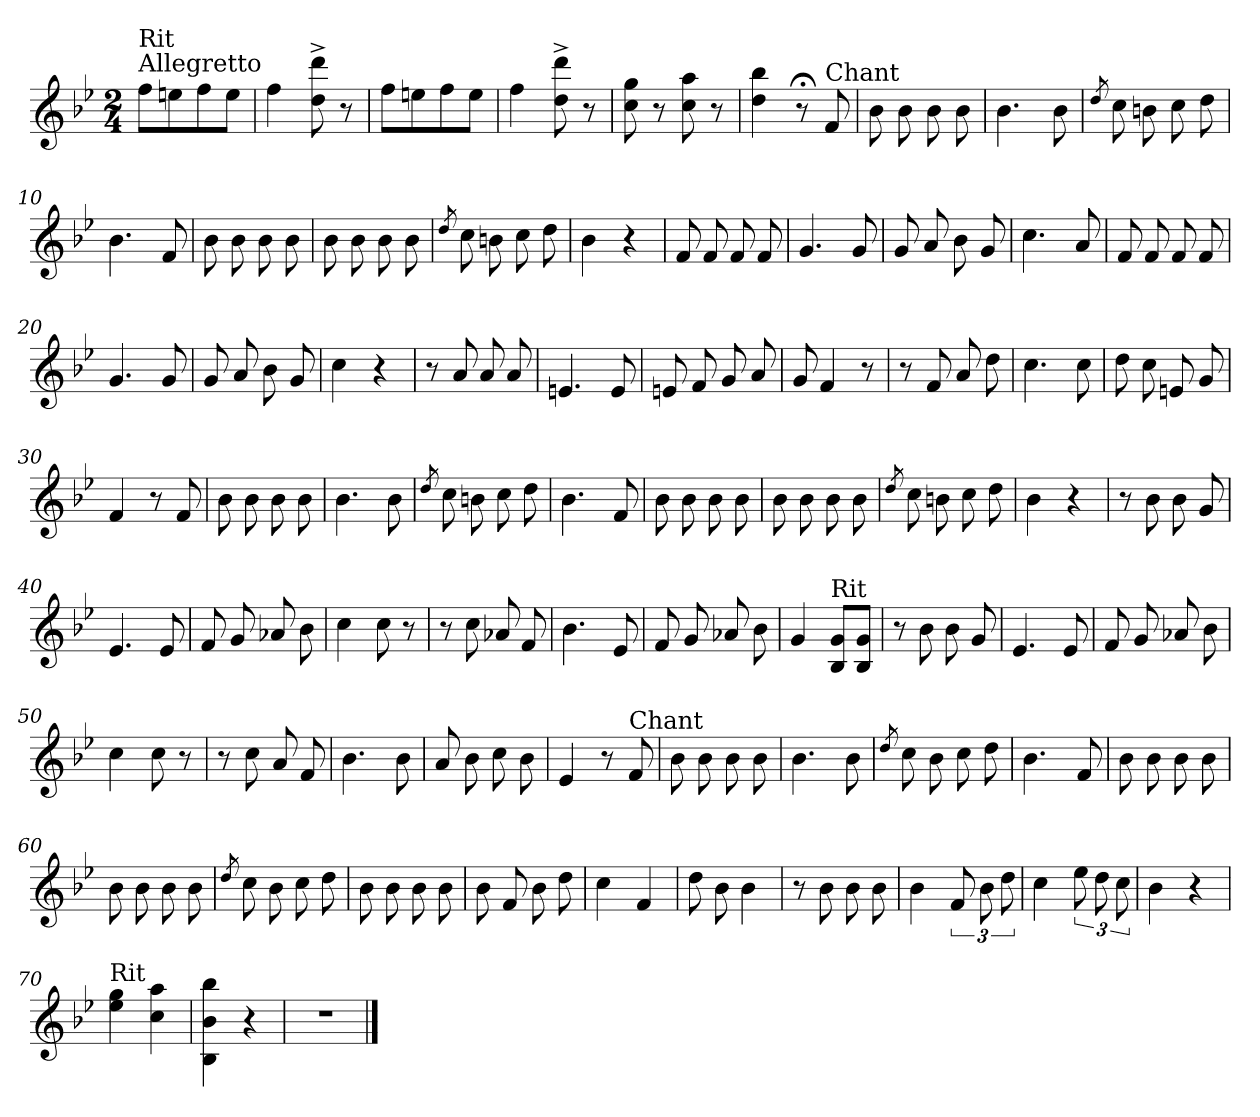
**kern
*part1
*staff1
*clefG2
*k[b-e-]
*B-:
*M2/4
=1
!LO:TX:a:t=Allegretto
!LO:TX:a:t=Rit
8ff\L
8een\
8ff\
8ee\J
=2
4ff\
8dd^>\ 8ddd^>\
8r
=3
8ff\L
8een\
8ff\
8ee\J
=4
4ff\
8dd^>\ 8ddd^>\
8r
=5
8cc\ 8gg\
8r
8cc\ 8aa\
8r
=6
4dd\ 4bb-\
8r;<
!LO:TX:a:t=Chant
8f/
=7
8b-\
8b-\
8b-\
8b-\
=8
4.b-\
8b-\
!!LO:LB:g=z
=9
8qdd/
8cc\
8bn\
8cc\
8dd\
=10
4.b-\
8f/
=11
8b-\
8b-\
8b-\
8b-\
=12
8b-\
8b-\
8b-\
8b-\
=13
8qdd/
8cc\
8bn\
8cc\
8dd\
=14
4b-\
4r
=15
8f/
8f/
8f/
8f/
=16
4.g/
8g/
!!LO:LB:g=z
=17
8g/
8a/
8b-\
8g/
=18
4.cc\
8a/
=19
8f/
8f/
8f/
8f/
=20
4.g/
8g/
=21
8g/
8a/
8b-\
8g/
=22
4cc\
4r
=23
8r
8a/
8a/
8a/
=24
4.en/
8e/
!!LO:LB:g=z
=25
8en/
8f/
8g/
8a/
=26
8g/
4f/
8r
=27
8r
8f/
8a/
8dd\
=28
4.cc\
8cc\
=29
8dd\
8cc\
8en/
8g/
=30
4f/
8r
8f/
=31
8b-\
8b-\
8b-\
8b-\
!!LO:LB:g=z
=32
4.b-\
8b-\
!!LO:LB:g=z
=33
8qdd/
8cc\
8bn\
8cc\
8dd\
=34
4.b-\
8f/
=35
8b-\
8b-\
8b-\
8b-\
=36
8b-\
8b-\
8b-\
8b-\
=37
8qdd/
8cc\
8bn\
8cc\
8dd\
=38
4b-\
4r
=39
8r
8b-\
8b-\
8g/
=40
4.e-/
8e-/
=41
8f/
8g/
8a-X/
8b-\
!!LO:LB:g=z
=42
4cc\
8cc\
8r
=43
8r
8cc\
8a-X/
8f/
=44
4.b-\
8e-/
=45
8f/
8g/
8a-X/
8b-\
=46
4g/
!LO:TX:a:t=Rit
8B-/ 8g/L
8B-/ 8g/J
=47
8r
8b-\
8b-\
8g/
=48
4.e-/
8e-/
=49
8f/
8g/
8a-X/
8b-\
=50
4cc\
8cc\
8r
!!LO:LB:g=z
=51
8r
8cc\
8a/
8f/
=52
4.b-\
8b-\
=53
8a/
8b-\
8cc\
8b-\
=54
4e-/
8r
!LO:TX:a:t=Chant
8f/
=55
8b-\
8b-\
8b-\
8b-\
=56
4.b-\
8b-\
=57
8qdd/
8cc\
8b-\
8cc\
8dd\
=58
4.b-\
8f/
=59
8b-\
8b-\
8b-\
8b-\
!!LO:PB:g=z
=60
8b-\
8b-\
8b-\
8b-\
=61
8qdd/
8cc\
8b-\
8cc\
8dd\
=62
8b-\
8b-\
8b-\
8b-\
=63
8b-\
8f/
8b-\
8dd\
=64
4cc\
4f/
=65
8dd\
8b-\
4b-\
=66
8r
8b-\
8b-\
8b-\
=67
4b-\
12f/
12b-\
12dd\
=68
4cc\
12ee-\
12dd\
12cc\
!!LO:LB:g=z
=69
4b-\
4r
=70
!LO:TX:a:t=Rit
4ee-\ 4gg\
4cc\ 4aa\
=71
4B-\ 4b-\ 4bb-\
4r
=72
2r
==
*-
